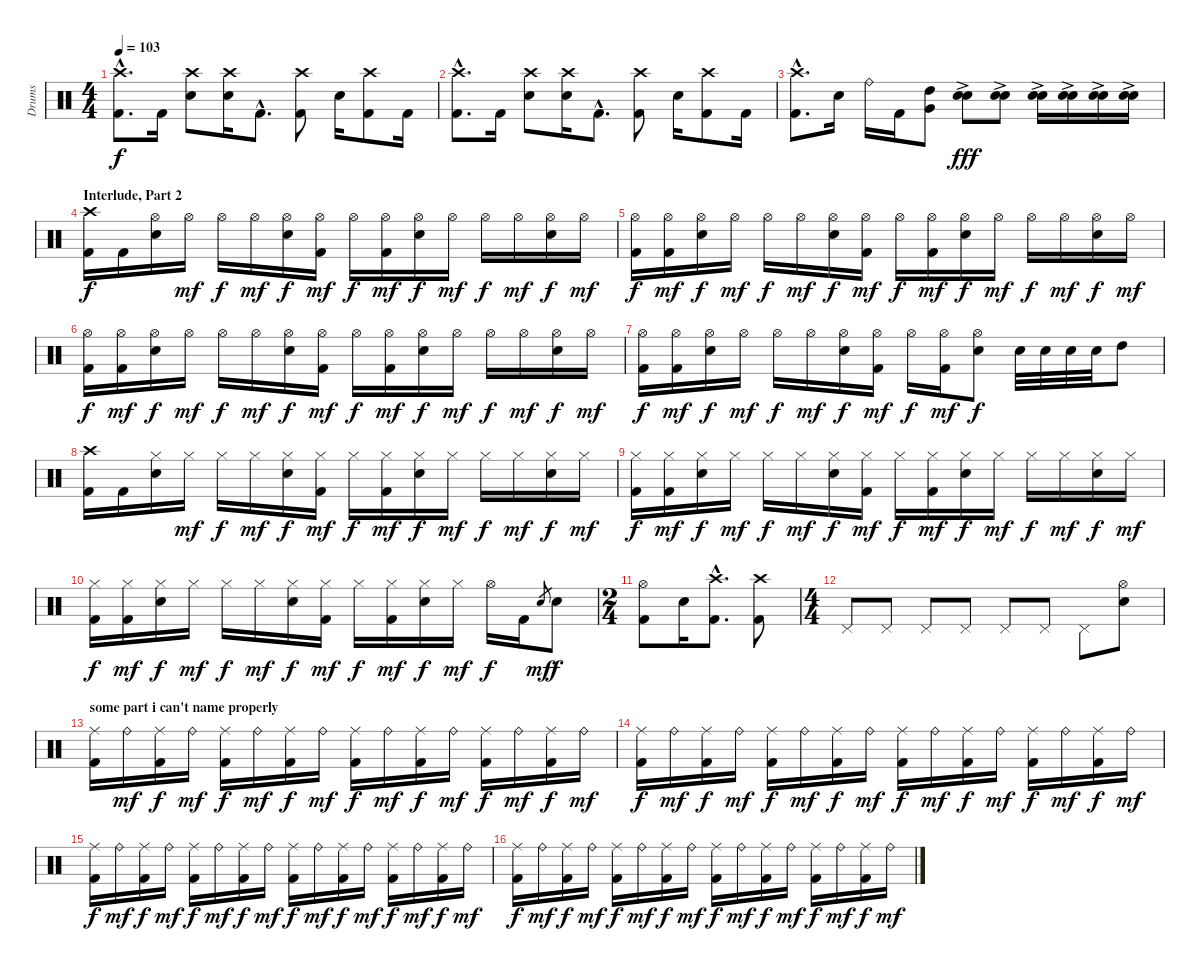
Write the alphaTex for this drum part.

\track ("Drums" "Drums") {instrument percussion}
\staff {score}
\articulation defaults
\ts (4 4)
\tempo 103
\clef neutral
\ks c
("Crash high (hit)"{hac} "Kick (hit) 2"{hac}).8{d dy f} "Kick (hit) 2".16 ("Crash high (hit)" "Electric Snare (hit)").8 ("Crash high (hit)" "Electric Snare (hit)").16 "Kick (hit) 2"{hac}.8{d} ("Crash high (hit)" "Kick (hit) 2").8 "Electric Snare (hit)".16 ("Crash high (hit)" "Kick (hit) 2").8 "Kick (hit) 2".16 |
("Crash high (hit)"{hac} "Kick (hit) 2"{hac}).8{d} "Kick (hit) 2".16 ("Crash high (hit)" "Electric Snare (hit)").8 ("Crash high (hit)" "Electric Snare (hit)").16 "Kick (hit) 2"{hac}.8{d} ("Crash high (hit)" "Kick (hit) 2").8 "Electric Snare (hit)".16 ("Crash high (hit)" "Kick (hit) 2").8 "Kick (hit) 2".16 |
("Crash high (hit)"{hac} "Kick (hit) 2"{hac}).8{d} "Electric Snare (hit)".16 "Ride (bell)".16 "Kick (hit) 2".16 ("High Tom (hit)" "Very Low Tom (hit)").8 ("Electric Snare (hit)" "Electric Snare (hit)"{ac}).8{dy fff} ("Electric Snare (hit)" "Electric Snare (hit)"{ac}).8 ("Electric Snare (hit)" "Electric Snare (hit)"{ac}).16 ("Electric Snare (hit)" "Electric Snare (hit)"{ac}).16 ("Electric Snare (hit)" "Electric Snare (hit)"{ac}).16 ("Electric Snare (hit)" "Electric Snare (hit)"{ac}).16 |
\section ("" "Interlude, Part 2")
("Crash high (hit)" "Kick (hit) 2").16{dy f} "Kick (hit) 2".16 ("Hi-Hat (open)" "Electric Snare (hit)").16 "Hi-Hat (open)".16{dy mf} "Hi-Hat (open)".16{dy f} "Hi-Hat (open)".16{dy mf} ("Hi-Hat (open)" "Electric Snare (hit)").16{dy f} ("Hi-Hat (open)" "Kick (hit) 2").16{dy mf} "Hi-Hat (open)".16{dy f} ("Hi-Hat (open)" "Kick (hit) 2").16{dy mf} ("Hi-Hat (open)" "Electric Snare (hit)").16{dy f} "Hi-Hat (open)".16{dy mf} "Hi-Hat (open)".16{dy f} "Hi-Hat (open)".16{dy mf} ("Hi-Hat (open)" "Electric Snare (hit)").16{dy f} "Hi-Hat (open)".16{dy mf} |
("Hi-Hat (open)" "Kick (hit) 2").16{dy f} ("Hi-Hat (open)" "Kick (hit) 2").16{dy mf} ("Hi-Hat (open)" "Electric Snare (hit)").16{dy f} "Hi-Hat (open)".16{dy mf} "Hi-Hat (open)".16{dy f} "Hi-Hat (open)".16{dy mf} ("Hi-Hat (open)" "Electric Snare (hit)").16{dy f} ("Hi-Hat (open)" "Kick (hit) 2").16{dy mf} "Hi-Hat (open)".16{dy f} ("Hi-Hat (open)" "Kick (hit) 2").16{dy mf} ("Hi-Hat (open)" "Electric Snare (hit)").16{dy f} "Hi-Hat (open)".16{dy mf} "Hi-Hat (open)".16{dy f} "Hi-Hat (open)".16{dy mf} ("Hi-Hat (open)" "Electric Snare (hit)").16{dy f} "Hi-Hat (open)".16{dy mf} |
("Hi-Hat (open)" "Kick (hit) 2").16{dy f} ("Hi-Hat (open)" "Kick (hit) 2").16{dy mf} ("Hi-Hat (open)" "Electric Snare (hit)").16{dy f} "Hi-Hat (open)".16{dy mf} "Hi-Hat (open)".16{dy f} "Hi-Hat (open)".16{dy mf} ("Hi-Hat (open)" "Electric Snare (hit)").16{dy f} ("Hi-Hat (open)" "Kick (hit) 2").16{dy mf} "Hi-Hat (open)".16{dy f} ("Hi-Hat (open)" "Kick (hit) 2").16{dy mf} ("Hi-Hat (open)" "Electric Snare (hit)").16{dy f} "Hi-Hat (open)".16{dy mf} "Hi-Hat (open)".16{dy f} "Hi-Hat (open)".16{dy mf} ("Hi-Hat (open)" "Electric Snare (hit)").16{dy f} "Hi-Hat (open)".16{dy mf} |
("Hi-Hat (open)" "Kick (hit) 2").16{dy f} ("Hi-Hat (open)" "Kick (hit) 2").16{dy mf} ("Hi-Hat (open)" "Electric Snare (hit)").16{dy f} "Hi-Hat (open)".16{dy mf} "Hi-Hat (open)".16{dy f} "Hi-Hat (open)".16{dy mf} ("Hi-Hat (open)" "Electric Snare (hit)").16{dy f} ("Hi-Hat (open)" "Kick (hit) 2").16{dy mf} "Hi-Hat (open)".16{dy f} ("Hi-Hat (open)" "Kick (hit) 2").16{dy mf} ("Hi-Hat (open)" "Electric Snare (hit)").8{dy f} "Electric Snare (hit)".32 "Electric Snare (hit)".32 "Electric Snare (hit)".32 "Electric Snare (hit)".32 "High Tom (hit)".8 |
("Crash high (hit)" "Kick (hit) 2").16 "Kick (hit) 2".16 ("Hi-Hat (closed)" "Electric Snare (hit)").16 "Hi-Hat (closed)".16{dy mf} "Hi-Hat (closed)".16{dy f} "Hi-Hat (closed)".16{dy mf} ("Hi-Hat (closed)" "Electric Snare (hit)").16{dy f} ("Hi-Hat (closed)" "Kick (hit) 2").16{dy mf} "Hi-Hat (closed)".16{dy f} ("Hi-Hat (closed)" "Kick (hit) 2").16{dy mf} ("Hi-Hat (closed)" "Electric Snare (hit)").16{dy f} "Hi-Hat (closed)".16{dy mf} "Hi-Hat (closed)".16{dy f} "Hi-Hat (closed)".16{dy mf} ("Hi-Hat (closed)" "Electric Snare (hit)").16{dy f} "Hi-Hat (closed)".16{dy mf} |
("Hi-Hat (closed)" "Kick (hit) 2").16{dy f} ("Hi-Hat (closed)" "Kick (hit) 2").16{dy mf} ("Hi-Hat (closed)" "Electric Snare (hit)").16{dy f} "Hi-Hat (closed)".16{dy mf} "Hi-Hat (closed)".16{dy f} "Hi-Hat (closed)".16{dy mf} ("Hi-Hat (closed)" "Electric Snare (hit)").16{dy f} ("Hi-Hat (closed)" "Kick (hit) 2").16{dy mf} "Hi-Hat (closed)".16{dy f} ("Hi-Hat (closed)" "Kick (hit) 2").16{dy mf} ("Hi-Hat (closed)" "Electric Snare (hit)").16{dy f} "Hi-Hat (closed)".16{dy mf} "Hi-Hat (closed)".16{dy f} "Hi-Hat (closed)".16{dy mf} ("Hi-Hat (closed)" "Electric Snare (hit)").16{dy f} "Hi-Hat (closed)".16{dy mf} |
("Hi-Hat (closed)" "Kick (hit) 2").16{dy f} ("Hi-Hat (closed)" "Kick (hit) 2").16{dy mf} ("Hi-Hat (closed)" "Electric Snare (hit)").16{dy f} "Hi-Hat (closed)".16{dy mf} "Hi-Hat (closed)".16{dy f} "Hi-Hat (closed)".16{dy mf} ("Hi-Hat (closed)" "Electric Snare (hit)").16{dy f} ("Hi-Hat (closed)" "Kick (hit) 2").16{dy mf} "Hi-Hat (closed)".16{dy f} ("Hi-Hat (closed)" "Kick (hit) 2").16{dy mf} ("Hi-Hat (closed)" "Electric Snare (hit)").16{dy f} "Hi-Hat (closed)".16{dy mf} "Hi-Hat (open)".16{dy f} "Kick (hit) 2".16 "Electric Snare (hit)".8{gr dy mf} "Electric Snare (hit)".8{dy f} |
\ts (2 4)
("Hi-Hat (open)" "Kick (hit) 2").8 "Electric Snare (hit)".16 ("Crash high (hit)"{hac} "Kick (hit) 2"{hac}).8{d} ("Crash high (hit)" "Kick (hit) 2").8 |
\ts (4 4)
"Pedal Hi-Hat (hit)".8 "Pedal Hi-Hat (hit)".8 "Pedal Hi-Hat (hit)".8 "Pedal Hi-Hat (hit)".8 "Pedal Hi-Hat (hit)".8 "Pedal Hi-Hat (hit)".8 "Pedal Hi-Hat (hit)".8 ("Hi-Hat (open)" "Electric Snare (hit)").8 |
\section ("" "some part i can't name properly")
("Ride (middle)" "Kick (hit) 2").16 "Ride (bell)".16{dy mf} ("Ride (middle)" "Kick (hit) 2").16{dy f} "Ride (bell)".16{dy mf} ("Ride (middle)" "Kick (hit) 2").16{dy f} "Ride (bell)".16{dy mf} ("Ride (middle)" "Kick (hit) 2").16{dy f} "Ride (bell)".16{dy mf} ("Ride (middle)" "Kick (hit) 2").16{dy f} "Ride (bell)".16{dy mf} ("Ride (middle)" "Kick (hit) 2").16{dy f} "Ride (bell)".16{dy mf} ("Ride (middle)" "Kick (hit) 2").16{dy f} "Ride (bell)".16{dy mf} ("Ride (middle)" "Kick (hit) 2").16{dy f} "Ride (bell)".16{dy mf} |
("Ride (middle)" "Kick (hit) 2").16{dy f} "Ride (bell)".16{dy mf} ("Ride (middle)" "Kick (hit) 2").16{dy f} "Ride (bell)".16{dy mf} ("Ride (middle)" "Kick (hit) 2").16{dy f} "Ride (bell)".16{dy mf} ("Ride (middle)" "Kick (hit) 2").16{dy f} "Ride (bell)".16{dy mf} ("Ride (middle)" "Kick (hit) 2").16{dy f} "Ride (bell)".16{dy mf} ("Ride (middle)" "Kick (hit) 2").16{dy f} "Ride (bell)".16{dy mf} ("Ride (middle)" "Kick (hit) 2").16{dy f} "Ride (bell)".16{dy mf} ("Ride (middle)" "Kick (hit) 2").16{dy f} "Ride (bell)".16{dy mf} |
("Ride (middle)" "Kick (hit) 2").16{dy f} "Ride (bell)".16{dy mf} ("Ride (middle)" "Kick (hit) 2").16{dy f} "Ride (bell)".16{dy mf} ("Ride (middle)" "Kick (hit) 2").16{dy f} "Ride (bell)".16{dy mf} ("Ride (middle)" "Kick (hit) 2").16{dy f} "Ride (bell)".16{dy mf} ("Ride (middle)" "Kick (hit) 2").16{dy f} "Ride (bell)".16{dy mf} ("Ride (middle)" "Kick (hit) 2").16{dy f} "Ride (bell)".16{dy mf} ("Ride (middle)" "Kick (hit) 2").16{dy f} "Ride (bell)".16{dy mf} ("Ride (middle)" "Kick (hit) 2").16{dy f} "Ride (bell)".16{dy mf} |
("Ride (middle)" "Kick (hit) 2").16{dy f} "Ride (bell)".16{dy mf} ("Ride (middle)" "Kick (hit) 2").16{dy f} "Ride (bell)".16{dy mf} ("Ride (middle)" "Kick (hit) 2").16{dy f} "Ride (bell)".16{dy mf} ("Ride (middle)" "Kick (hit) 2").16{dy f} "Ride (bell)".16{dy mf} ("Ride (middle)" "Kick (hit) 2").16{dy f} "Ride (bell)".16{dy mf} ("Ride (middle)" "Kick (hit) 2").16{dy f} "Ride (bell)".16{dy mf} ("Ride (middle)" "Kick (hit) 2").16{dy f} "Ride (bell)".16{dy mf} ("Ride (middle)" "Kick (hit) 2").16{dy f} "Ride (bell)".16{dy mf}
